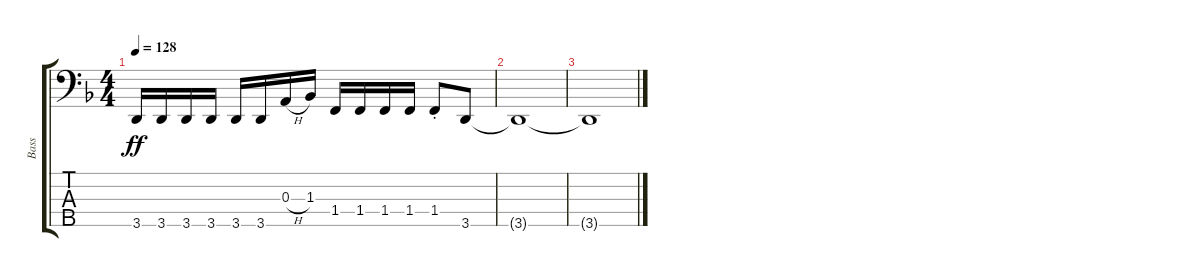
\track ("Bass" "Bass") {instrument electricbasspick}
\staff {score tabs}
\tuning (G2 D2 A1 E1 B0) {hide}
\ts (4 4)
\tempo 128
\clef f4
\ks f
3.5.16{dy ff} 3.5.16 3.5.16 3.5.16 3.5.16 3.5.16 0.3{h}.16 1.3.16 1.4.16 1.4.16 1.4.16 1.4.16 1.4{st}.8 3.5.8 |
3.5{t}.1 |
3.5{t}.1
